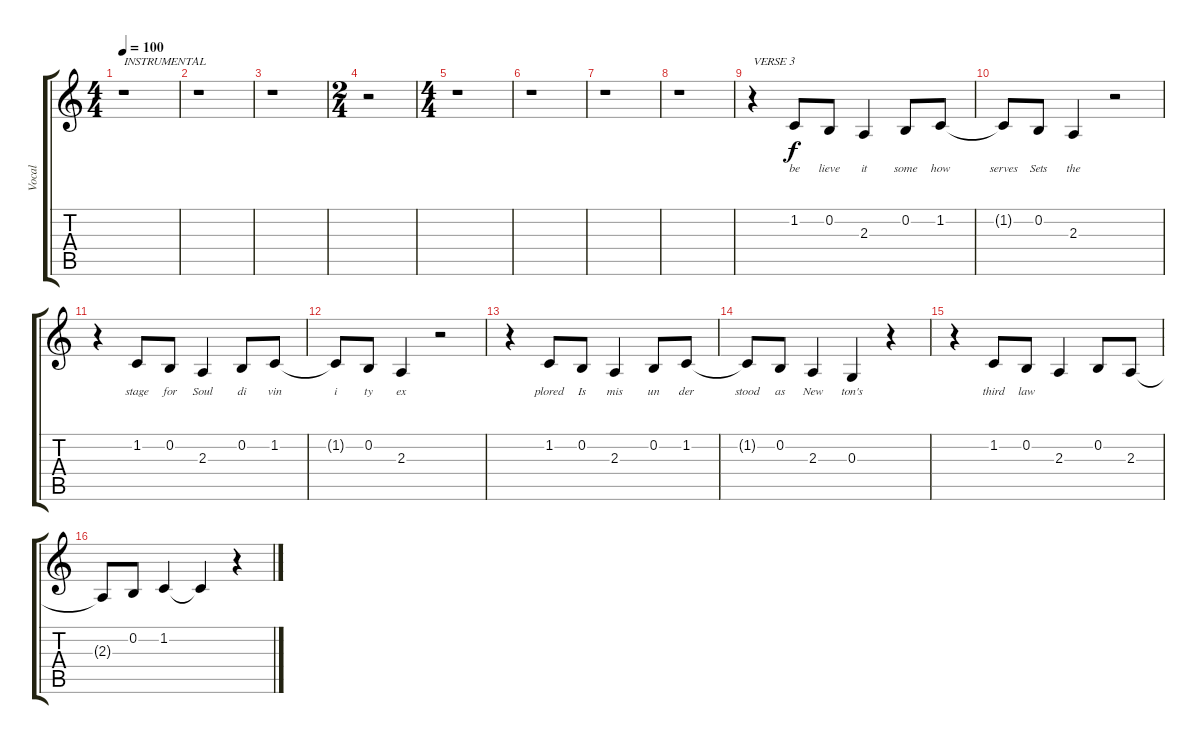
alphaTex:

\track ("Vocal" "Vocal") {instrument acousticgrandpiano}
\staff {score tabs}
\tuning (E4 B3 G3 D3 A2 E2) {hide}
\ts (4 4)
\tempo 100
\clef g2
\ks c
r.1{txt "INSTRUMENTAL" dy f} |
r.1 |
r.1 |
\ts (2 4)
r.2 |
\ts (4 4)
r.1 |
r.1 |
r.1 |
r.1 |
r.4{txt "VERSE 3"} 1.2.8{lyrics (0 "be") lyrics (1 "") lyrics (2 "") lyrics (3 "") lyrics (4 "")} 0.2.8{lyrics (0 "lieve") lyrics (1 "") lyrics (2 "") lyrics (3 "") lyrics (4 "")} 2.3.4{lyrics (0 "it") lyrics (1 "") lyrics (2 "") lyrics (3 "") lyrics (4 "")} 0.2.8{lyrics (0 "some") lyrics (1 "") lyrics (2 "") lyrics (3 "") lyrics (4 "")} 1.2.8{lyrics (0 "how") lyrics (1 "") lyrics (2 "") lyrics (3 "") lyrics (4 "")} |
1.2{t}.8{lyrics (0 "serves") lyrics (1 "") lyrics (2 "") lyrics (3 "") lyrics (4 "")} 0.2.8{lyrics (0 "Sets") lyrics (1 "") lyrics (2 "") lyrics (3 "") lyrics (4 "")} 2.3.4{lyrics (0 "the") lyrics (1 "") lyrics (2 "") lyrics (3 "") lyrics (4 "")} r.2 |
r.4 1.2.8{lyrics (0 "stage") lyrics (1 "") lyrics (2 "") lyrics (3 "") lyrics (4 "")} 0.2.8{lyrics (0 "for") lyrics (1 "") lyrics (2 "") lyrics (3 "") lyrics (4 "")} 2.3.4{lyrics (0 "Soul") lyrics (1 "") lyrics (2 "") lyrics (3 "") lyrics (4 "")} 0.2.8{lyrics (0 "di") lyrics (1 "") lyrics (2 "") lyrics (3 "") lyrics (4 "")} 1.2.8{lyrics (0 "vin") lyrics (1 "") lyrics (2 "") lyrics (3 "") lyrics (4 "")} |
1.2{t}.8{lyrics (0 "i") lyrics (1 "") lyrics (2 "") lyrics (3 "") lyrics (4 "")} 0.2.8{lyrics (0 "ty") lyrics (1 "") lyrics (2 "") lyrics (3 "") lyrics (4 "")} 2.3.4{lyrics (0 "ex") lyrics (1 "") lyrics (2 "") lyrics (3 "") lyrics (4 "")} r.2 |
r.4 1.2.8{lyrics (0 "plored") lyrics (1 "") lyrics (2 "") lyrics (3 "") lyrics (4 "")} 0.2.8{lyrics (0 "Is") lyrics (1 "") lyrics (2 "") lyrics (3 "") lyrics (4 "")} 2.3.4{lyrics (0 "mis") lyrics (1 "") lyrics (2 "") lyrics (3 "") lyrics (4 "")} 0.2.8{lyrics (0 "un") lyrics (1 "") lyrics (2 "") lyrics (3 "") lyrics (4 "")} 1.2.8{lyrics (0 "der") lyrics (1 "") lyrics (2 "") lyrics (3 "") lyrics (4 "")} |
1.2{t}.8{lyrics (0 "stood") lyrics (1 "") lyrics (2 "") lyrics (3 "") lyrics (4 "")} 0.2.8{lyrics (0 "as") lyrics (1 "") lyrics (2 "") lyrics (3 "") lyrics (4 "")} 2.3.4{lyrics (0 "New") lyrics (1 "") lyrics (2 "") lyrics (3 "") lyrics (4 "")} 0.3.4{lyrics (0 "ton's") lyrics (1 "") lyrics (2 "") lyrics (3 "") lyrics (4 "")} r.4 |
r.4 1.2.8{lyrics (0 "third") lyrics (1 "") lyrics (2 "") lyrics (3 "") lyrics (4 "")} 0.2.8{lyrics (0 "law") lyrics (1 "") lyrics (2 "") lyrics (3 "") lyrics (4 "")} 2.3.4 0.2.8 2.3.8 |
2.3{t}.8 0.2.8 1.2.4 1.2{t}.4 r.4
